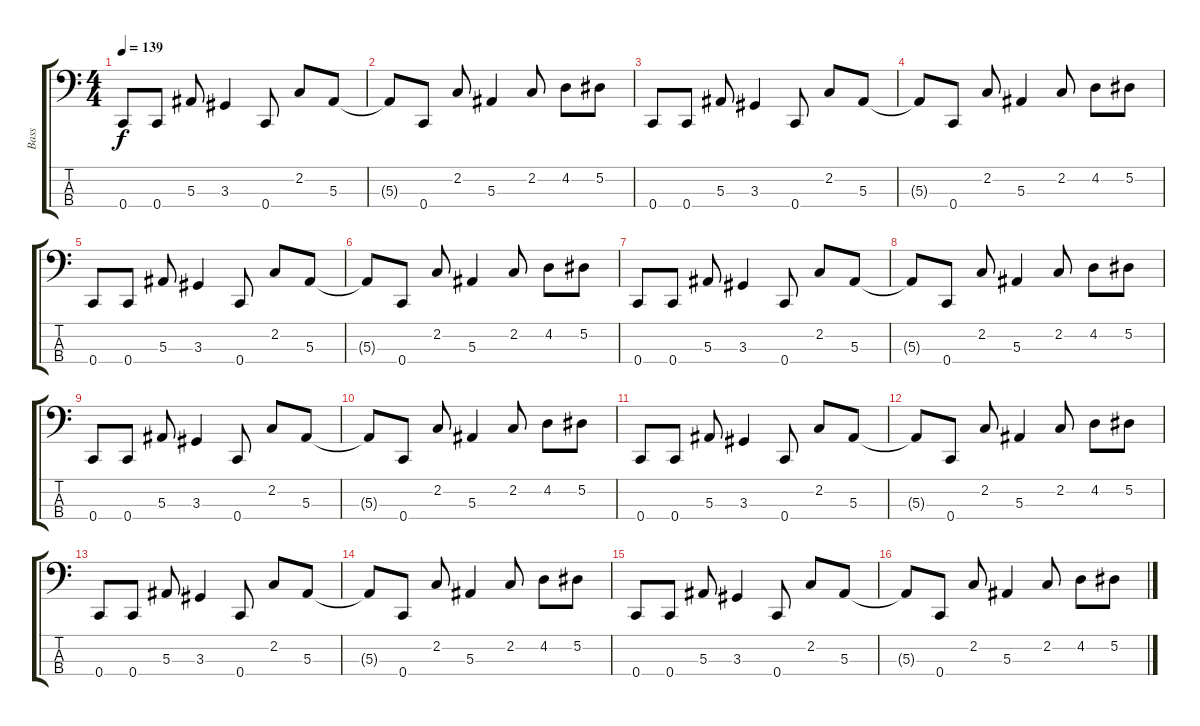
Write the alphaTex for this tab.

\track ("Bass" "Bass") {instrument slapbass1}
\staff {score tabs}
\tuning (Eb2 Bb1 F1 C1) {hide}
\ts (4 4)
\tempo 139
\clef f4
\ks c
0.4.8{dy f} 0.4.8 5.3.8 3.3.4 0.4.8 2.2.8 5.3.8 |
5.3{t}.8 0.4.8 2.2.8 5.3.4 2.2.8 4.2.8 5.2.8 |
0.4.8 0.4.8 5.3.8 3.3.4 0.4.8 2.2.8 5.3.8 |
5.3{t}.8 0.4.8 2.2.8 5.3.4 2.2.8 4.2.8 5.2.8 |
0.4.8 0.4.8 5.3.8 3.3.4 0.4.8 2.2.8 5.3.8 |
5.3{t}.8 0.4.8 2.2.8 5.3.4 2.2.8 4.2.8 5.2.8 |
0.4.8 0.4.8 5.3.8 3.3.4 0.4.8 2.2.8 5.3.8 |
5.3{t}.8 0.4.8 2.2.8 5.3.4 2.2.8 4.2.8 5.2.8 |
0.4.8 0.4.8 5.3.8 3.3.4 0.4.8 2.2.8 5.3.8 |
5.3{t}.8 0.4.8 2.2.8 5.3.4 2.2.8 4.2.8 5.2.8 |
0.4.8 0.4.8 5.3.8 3.3.4 0.4.8 2.2.8 5.3.8 |
5.3{t}.8 0.4.8 2.2.8 5.3.4 2.2.8 4.2.8 5.2.8 |
0.4.8 0.4.8 5.3.8 3.3.4 0.4.8 2.2.8 5.3.8 |
5.3{t}.8 0.4.8 2.2.8 5.3.4 2.2.8 4.2.8 5.2.8 |
0.4.8 0.4.8 5.3.8 3.3.4 0.4.8 2.2.8 5.3.8 |
5.3{t}.8 0.4.8 2.2.8 5.3.4 2.2.8 4.2.8 5.2.8
